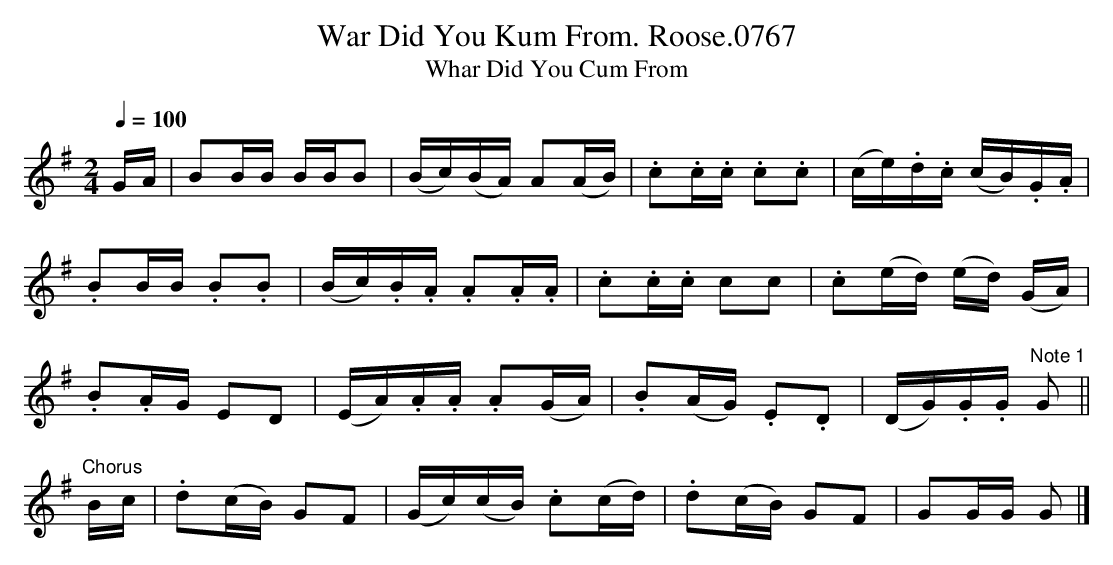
X:1
T:War Did You Kum From. Roose.0767
T: Whar Did You Cum From
M:2/4
L:1/16
Q:1/4=100
K:G
GA|B2BB BBB2 | (Bc)(BA) A2(AB) | .c2.c.c .c2.c2 | (ce).d.c (cB).G.A |
.B2BB .B2.B2 | (Bc).B.A .A2.A.A | .c2.c.c c2c2 | .c2(ed) (ed) (GA) |
.B2.AG  E2D2 | (EA).A.A .A2(GA) | .B2(AG) .E2.D2 | (DG).G.G"Note 1" G2 ||
"Chorus" Bc|.d2(cB) G2F2 | (Gc)(cB) .c2(cd) | .d2(cB) G2F2 | G2GG G2|]
